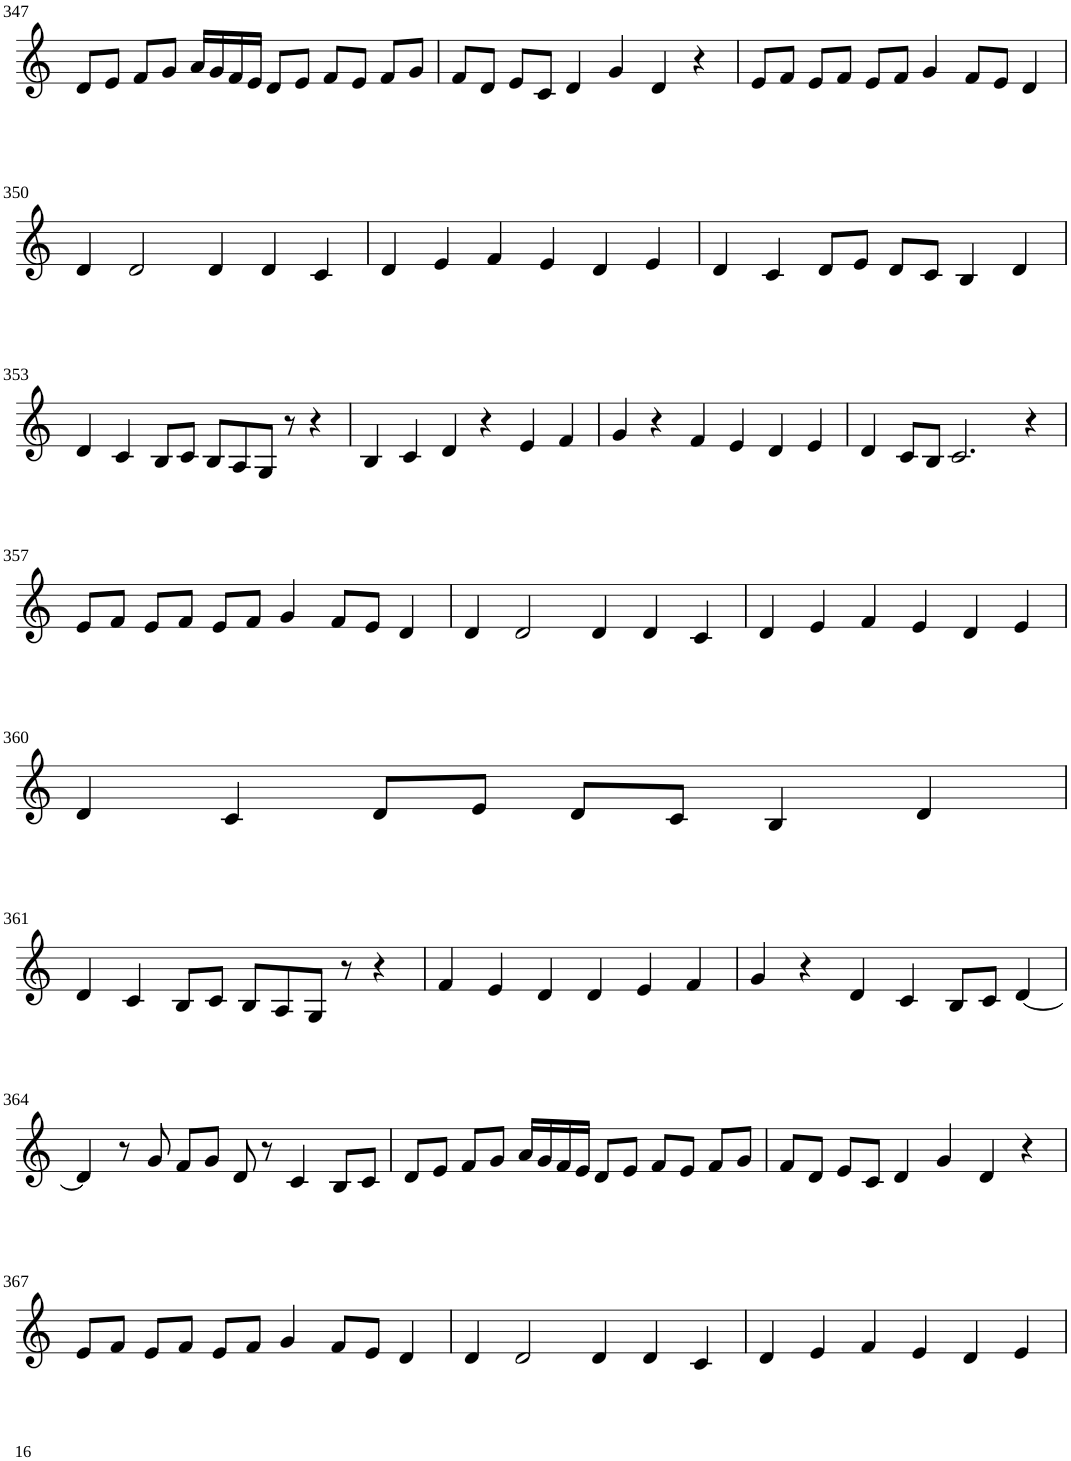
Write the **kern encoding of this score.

**kern
*part1
*staff1
*I"Violin
!!LO:PB:g=z
*clefG2
*k[]
*M6/4
=347
8d/L
8e/J
8f/L
8g/J
16a/LL
16g/
16f/
16e/JJ
8d/L
8e/J
8f/L
8e/J
8f/L
8g/J
=348
8f/L
8d/J
8e/L
8c/J
4d/
4g/
4d/
4r
=349
8e/L
8f/J
8e/L
8f/J
8e/L
8f/J
4g/
8f/L
8e/J
4d/
!!LO:LB:g=z
=350
4d/
2d/
4d/
4d/
4c/
=351
4d/
4e/
4f/
4e/
4d/
4e/
=352
4d/
4c/
8d/L
8e/J
8d/L
8c/J
4B/
4d/
!!LO:LB:g=z
=353
4d/
4c/
8B/L
8c/J
8B/L
8A/
8G/J
8r
4r
=354
4B/
4c/
4d/
4r
4e/
4f/
=355
4g/
4r
4f/
4e/
4d/
4e/
=356
4d/
8c/L
8B/J
2.c/
4r
!!LO:LB:g=z
=357
8e/L
8f/J
8e/L
8f/J
8e/L
8f/J
4g/
8f/L
8e/J
4d/
=358
4d/
2d/
4d/
4d/
4c/
=359
4d/
4e/
4f/
4e/
4d/
4e/
!!LO:LB:g=z
=360
4d/
4c/
8d/L
8e/J
8d/L
8c/J
4B/
4d/
!!LO:LB:g=z
=361
4d/
4c/
8B/L
8c/J
8B/L
8A/
8G/J
8r
4r
=362
4f/
4e/
4d/
4d/
4e/
4f/
=363
4g/
4r
4d/
4c/
8B/L
8c/J
[4d/
!!LO:LB:g=z
=364
4d/]
8r
8g/
8f/L
8g/J
8d/
8r
4c/
8B/L
8c/J
=365
8d/L
8e/J
8f/L
8g/J
16a/LL
16g/
16f/
16e/JJ
8d/L
8e/J
8f/L
8e/J
8f/L
8g/J
=366
8f/L
8d/J
8e/L
8c/J
4d/
4g/
4d/
4r
!!LO:LB:g=z
=367
8e/L
8f/J
8e/L
8f/J
8e/L
8f/J
4g/
8f/L
8e/J
4d/
=368
4d/
2d/
4d/
4d/
4c/
=369
4d/
4e/
4f/
4e/
4d/
4e/
=
*-
